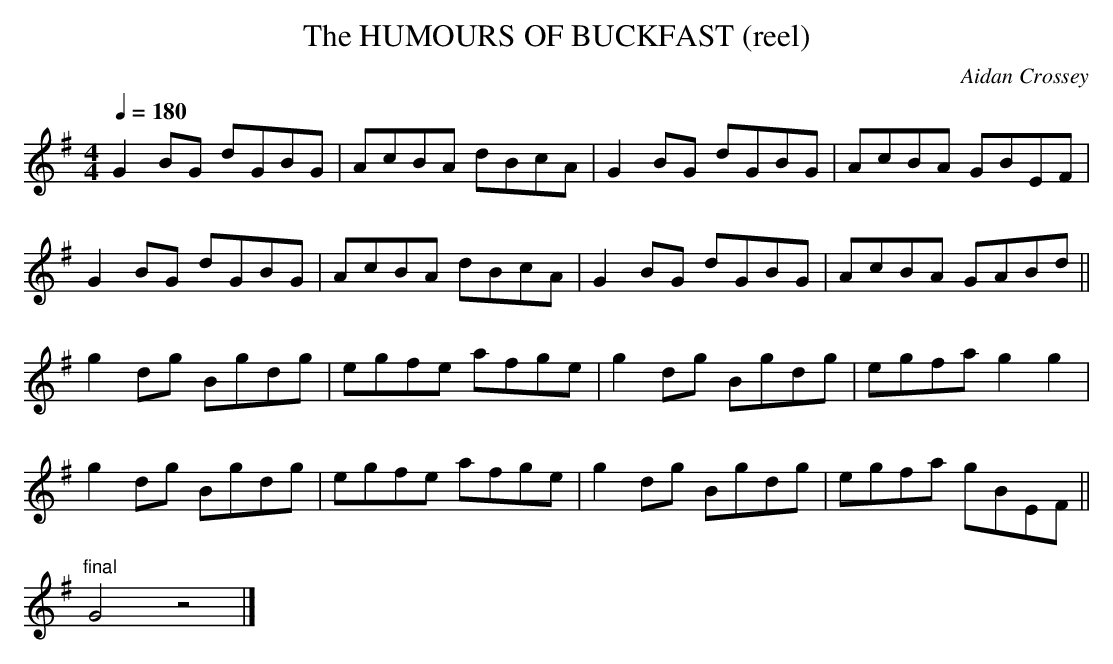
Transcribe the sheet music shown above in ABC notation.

X:1
T:HUMOURS OF BUCKFAST (reel), The
C: Aidan Crossey
Q:1/4=180
M: 4/4
L: 1/8
K: G Major
G2BG dGBG|AcBA dBcA|G2BG dGBG|AcBA GBEF|
G2BG dGBG|AcBA dBcA|G2BG dGBG|AcBA GABd||
g2dg Bgdg|egfe afge|g2dg Bgdg|egfa g2g2|
g2dg Bgdg|egfe afge|g2dg Bgdg|egfa gBEF||
"final"G4z4|]
\'a0
